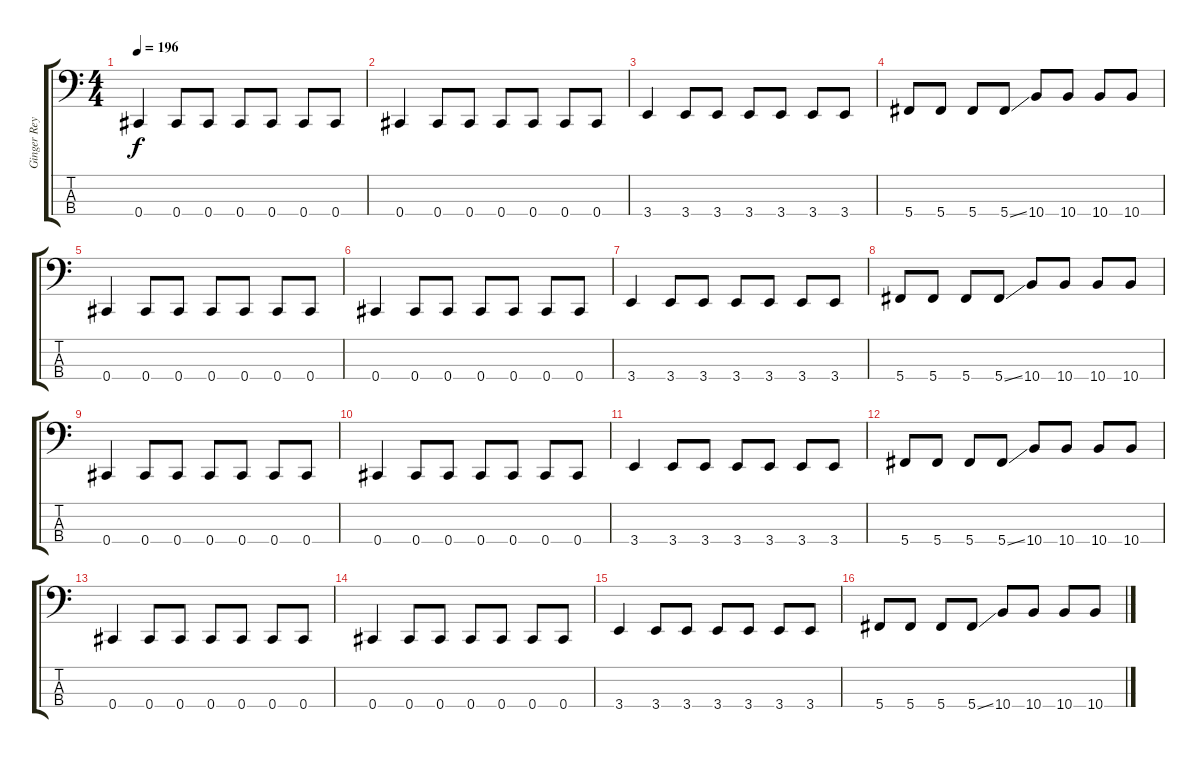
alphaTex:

\track ("Ginger Reyes" "Ginger Rey") {instrument electricbassfinger}
\staff {score tabs}
\tuning (Gb2 Db2 Ab1 Db1) {hide}
\ts (4 4)
\tempo 196
\clef f4
\ks c
0.4.4{dy f} 0.4.8 0.4.8 0.4.8 0.4.8 0.4.8 0.4.8 |
0.4.4 0.4.8 0.4.8 0.4.8 0.4.8 0.4.8 0.4.8 |
3.4.4 3.4.8 3.4.8 3.4.8 3.4.8 3.4.8 3.4.8 |
5.4.8 5.4.8 5.4.8 5.4{ss}.8 10.4.8 10.4.8 10.4.8 10.4.8 |
0.4.4 0.4.8 0.4.8 0.4.8 0.4.8 0.4.8 0.4.8 |
0.4.4 0.4.8 0.4.8 0.4.8 0.4.8 0.4.8 0.4.8 |
3.4.4 3.4.8 3.4.8 3.4.8 3.4.8 3.4.8 3.4.8 |
5.4.8 5.4.8 5.4.8 5.4{ss}.8 10.4.8 10.4.8 10.4.8 10.4.8 |
0.4.4 0.4.8 0.4.8 0.4.8 0.4.8 0.4.8 0.4.8 |
0.4.4 0.4.8 0.4.8 0.4.8 0.4.8 0.4.8 0.4.8 |
3.4.4 3.4.8 3.4.8 3.4.8 3.4.8 3.4.8 3.4.8 |
5.4.8 5.4.8 5.4.8 5.4{ss}.8 10.4.8 10.4.8 10.4.8 10.4.8 |
0.4.4 0.4.8 0.4.8 0.4.8 0.4.8 0.4.8 0.4.8 |
0.4.4 0.4.8 0.4.8 0.4.8 0.4.8 0.4.8 0.4.8 |
3.4.4 3.4.8 3.4.8 3.4.8 3.4.8 3.4.8 3.4.8 |
5.4.8 5.4.8 5.4.8 5.4{ss}.8 10.4.8 10.4.8 10.4.8 10.4.8
